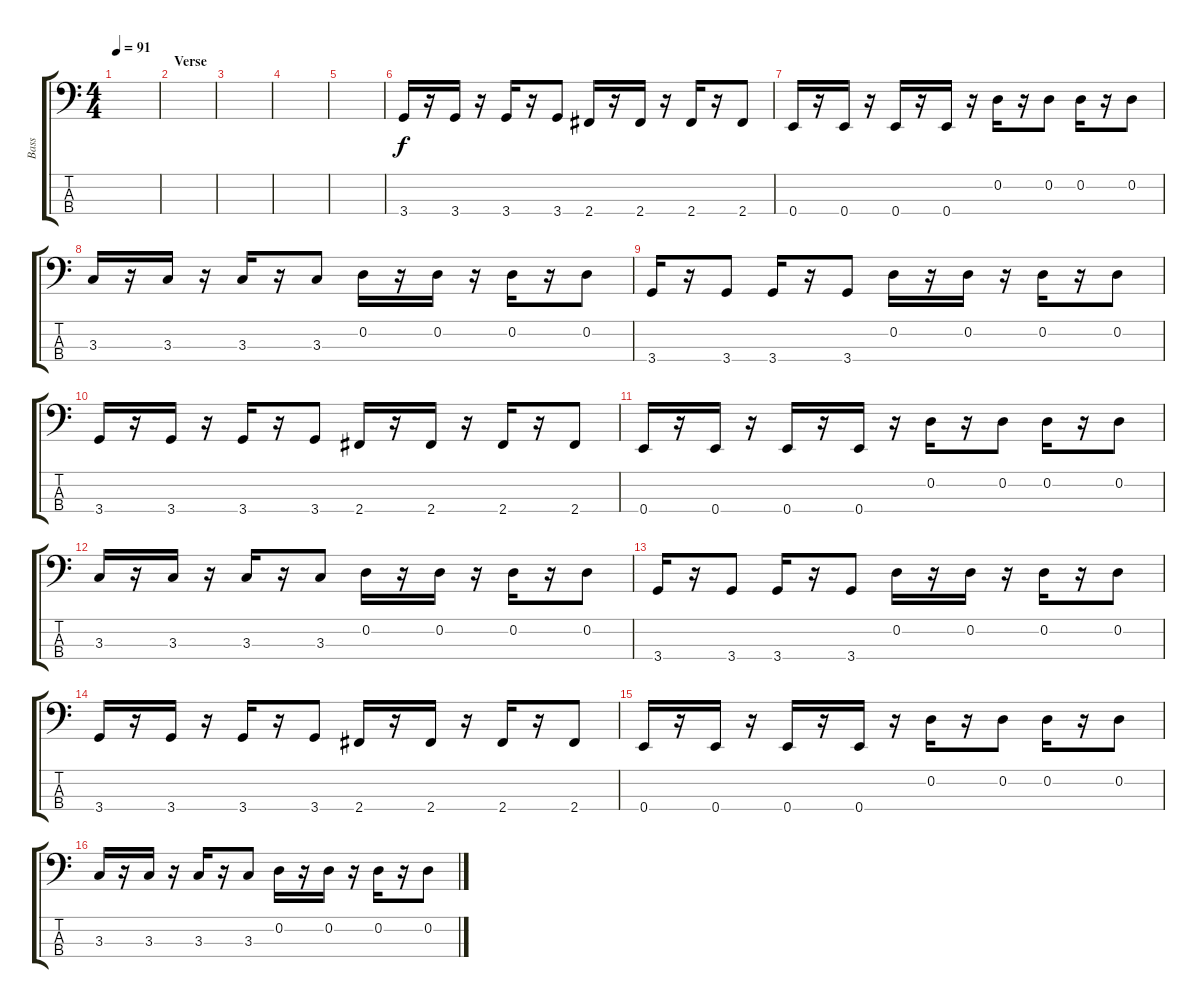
\track ("Bass" "Bass") {instrument fretlessbass}
\staff {score tabs}
\tuning (G2 D2 A1 E1) {hide}
\ts (4 4)
\tempo 91
\clef f4
\ks c
|
\section ("" "Verse")
|
|
|
|
3.4.16 r.16 3.4.16 r.16 3.4.16 r.16 3.4.8 2.4.16 r.16 2.4.16 r.16 2.4.16 r.16 2.4.8 |
0.4.16 r.16 0.4.16 r.16 0.4.16 r.16 0.4.16 r.16 0.2.16 r.16 0.2.8 0.2.16 r.16 0.2.8 |
3.3.16 r.16 3.3.16 r.16 3.3.16 r.16 3.3.8 0.2.16 r.16 0.2.16 r.16 0.2.16 r.16 0.2.8 |
3.4.16 r.16 3.4.8 3.4.16 r.16 3.4.8 0.2.16 r.16 0.2.16 r.16 0.2.16 r.16 0.2.8 |
3.4.16 r.16 3.4.16 r.16 3.4.16 r.16 3.4.8 2.4.16 r.16 2.4.16 r.16 2.4.16 r.16 2.4.8 |
0.4.16 r.16 0.4.16 r.16 0.4.16 r.16 0.4.16 r.16 0.2.16 r.16 0.2.8 0.2.16 r.16 0.2.8 |
3.3.16 r.16 3.3.16 r.16 3.3.16 r.16 3.3.8 0.2.16 r.16 0.2.16 r.16 0.2.16 r.16 0.2.8 |
3.4.16 r.16 3.4.8 3.4.16 r.16 3.4.8 0.2.16 r.16 0.2.16 r.16 0.2.16 r.16 0.2.8 |
3.4.16 r.16 3.4.16 r.16 3.4.16 r.16 3.4.8 2.4.16 r.16 2.4.16 r.16 2.4.16 r.16 2.4.8 |
0.4.16 r.16 0.4.16 r.16 0.4.16 r.16 0.4.16 r.16 0.2.16 r.16 0.2.8 0.2.16 r.16 0.2.8 |
3.3.16 r.16 3.3.16 r.16 3.3.16 r.16 3.3.8 0.2.16 r.16 0.2.16 r.16 0.2.16 r.16 0.2.8
